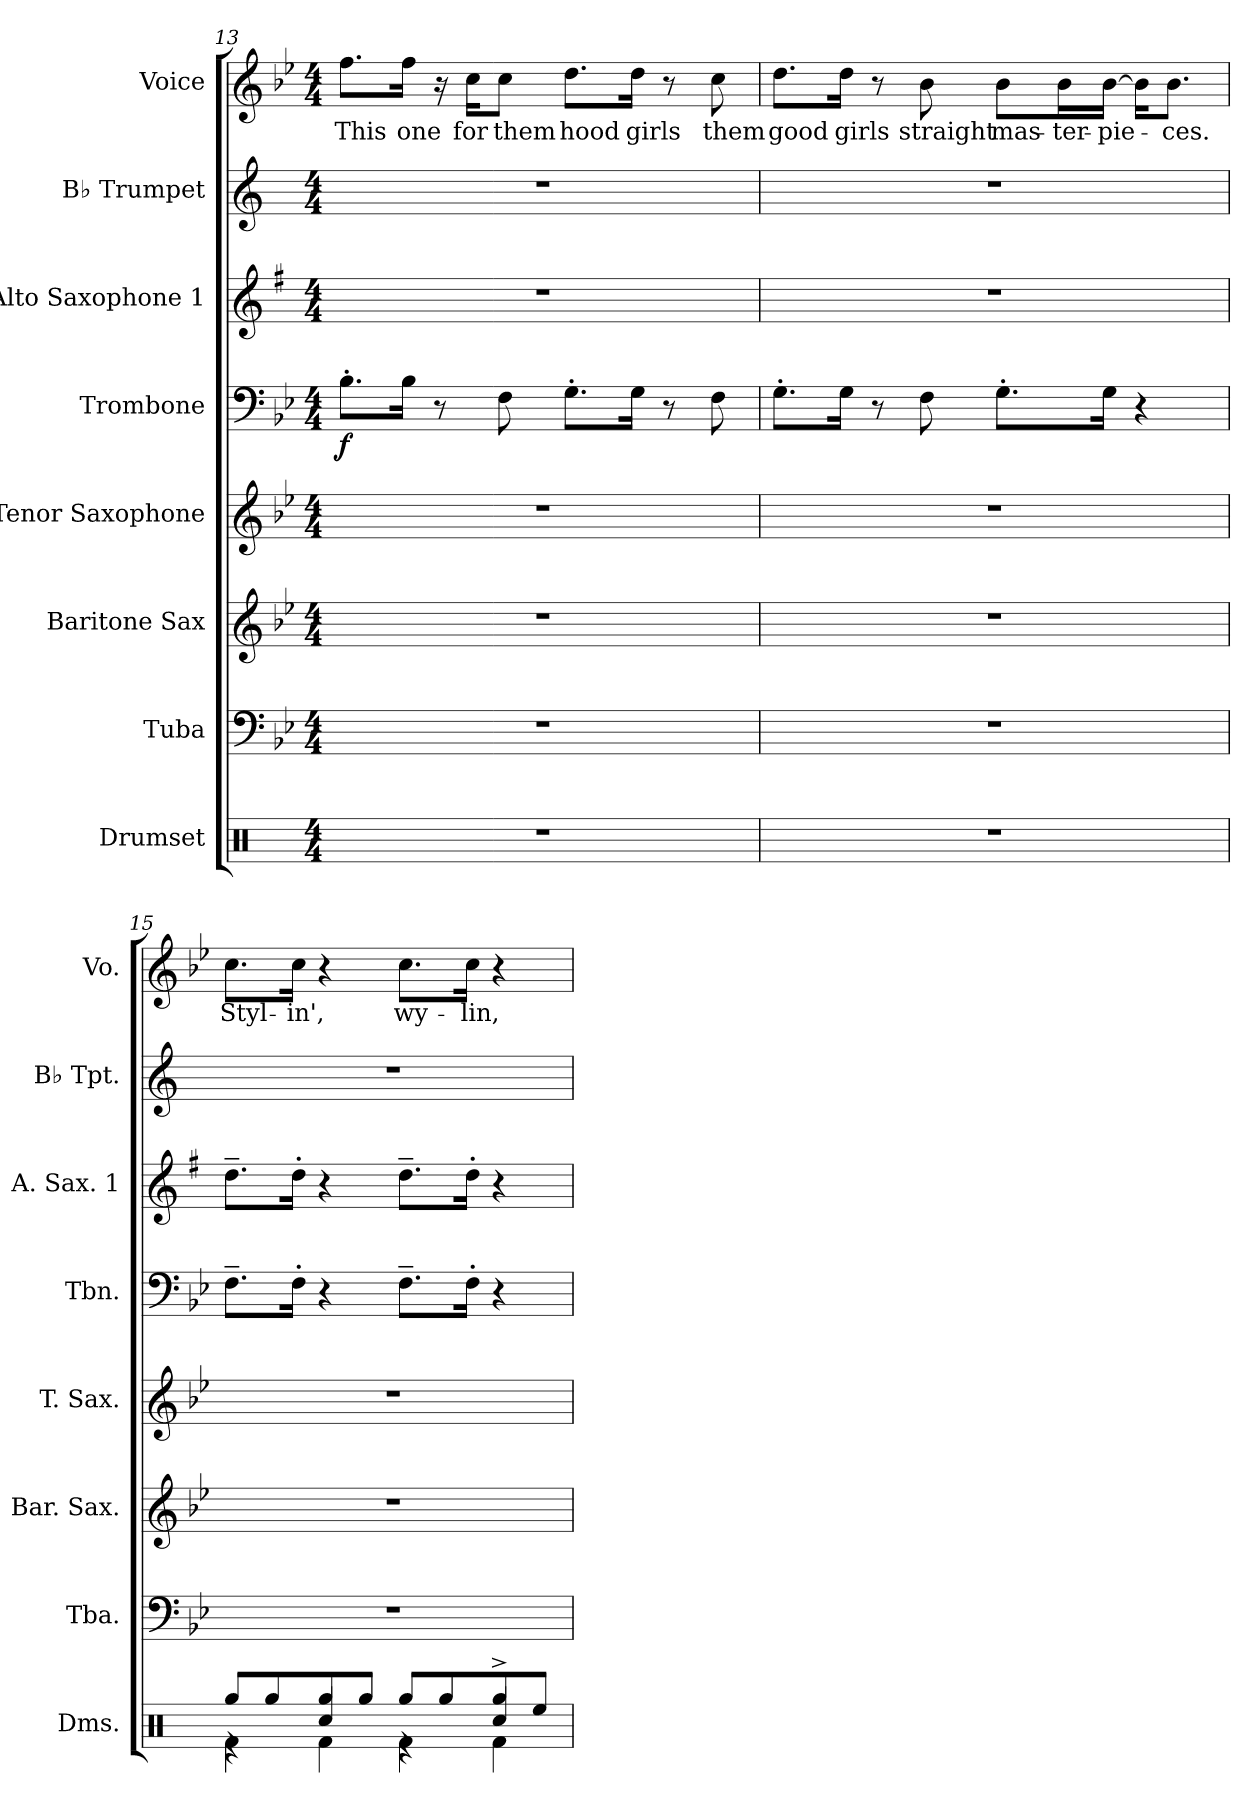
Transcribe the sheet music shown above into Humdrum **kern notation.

**kern	**kern	**kern	**kern	**kern	**dynam	**kern	**kern	**kern	**text
*part8	*part7	*part6	*part5	*part4	*part4	*part3	*part2	*part1	*part1
*staff8	*staff7	*staff6	*staff5	*staff4	*staff4	*staff3	*staff2	*staff1	*staff1
*I"Drumset	*I"Tuba	*I"Baritone Sax	*I"Tenor Saxophone	*I"Trombone	*	*I"Alto Saxophone 1	*I"B♭ Trumpet	*I"Voice	*
*I'Dms.	*I'Tba.	*I'Bar. Sax.	*I'T. Sax.	*I'Tbn.	*	*I'A. Sax. 1	*I'B♭ Tpt.	*I'Vo.	*
!!LO:PB:g=z
*clefX	*clefF4	*clefG2	*clefG2	*clefF4	*	*clefG2	*clefG2	*clefG2	*
*	*	*ITrd12c21	*ITrd8c14	*	*	*ITrd5c9	*ITrd1c2	*	*
*k[]	*k[b-e-]	*k[b-e-]	*k[b-e-]	*k[b-e-]	*	*k[b-e-]	*k[b-e-]	*k[b-e-]	*
*M4/4	*M4/4	*M4/4	*M4/4	*M4/4	*	*M4/4	*M4/4	*M4/4	*
=13	=13	=13	=13	=13	=13	=13	=13	=13	=13
!	!	!	!	!	!LO:DY:b	!	!	!	!LO:LY:b
1r	1r	1r	1r	8.B-'\L	f	1r	1r	8.ff\L	This
!	!	!	!	!	!	!	!	!	!LO:LY:b
.	.	.	.	16B-\Jk	.	.	.	16ff\Jk	one
.	.	.	.	8r	.	.	.	16r	.
!	!	!	!	!	!	!	!	!	!LO:LY:b
.	.	.	.	.	.	.	.	16cc\KL	for
!	!	!	!	!	!	!	!	!	!LO:LY:b
.	.	.	.	8F\	.	.	.	8cc\J	them
!	!	!	!	!	!	!	!	!	!LO:LY:b
.	.	.	.	8.G'\L	.	.	.	8.dd\L	hood
!	!	!	!	!	!	!	!	!	!LO:LY:b
.	.	.	.	16G\Jk	.	.	.	16dd\Jk	girls
.	.	.	.	8r	.	.	.	8r	.
!	!	!	!	!	!	!	!	!	!LO:LY:b
.	.	.	.	8F\	.	.	.	8cc\	them
=14	=14	=14	=14	=14	=14	=14	=14	=14	=14
!	!	!	!	!	!	!	!	!	!LO:LY:b
1r	1r	1r	1r	8.G'\L	.	1r	1r	8.dd\L	good
!	!	!	!	!	!	!	!	!	!LO:LY:b
.	.	.	.	16G\Jk	.	.	.	16dd\Jk	girls
.	.	.	.	8r	.	.	.	8r	.
!	!	!	!	!	!	!	!	!	!LO:LY:b
.	.	.	.	8F\	.	.	.	8b-\	straight
!	!	!	!	!	!	!	!	!	!LO:LY:b
.	.	.	.	8.G'\L	.	.	.	8b-\L	mas-
!	!	!	!	!	!	!	!	!	!LO:LY:b
.	.	.	.	.	.	.	.	16b-\L	-ter-
!	!	!	!	!	!	!	!	!	!LO:LY:b
.	.	.	.	16G\Jk	.	.	.	[16b-\JJ	-pie-
.	.	.	.	4r	.	.	.	16b-\KL]	.
!	!	!	!	!	!	!	!	!	!LO:LY:b
.	.	.	.	.	.	.	.	8.b-\J	-ces.
!!LO:PB:g=z
=15	=15	=15	=15	=15	=15	=15	=15	=15	=15
*^	*	*	*	*	*	*	*	*	*
*	*^	*	*	*	*	*	*	*	*	*
!	!	!	!	!	!	!	!	!	!	!	!LO:LY:b
4re	4Rf\	8Rgg/L	1r	1r	1r	8.F~\L	.	8.f~\L	1r	8.cc\L	Styl-
.	.	8Rgg/	.	.	.	.	.	.	.	.	.
!	!	!	!	!	!	!	!	!	!	!	!LO:LY:b
.	.	.	.	.	.	16F'\Jk	.	16f'\Jk	.	16cc\Jk	-in',
4Rcc/	4Rf\	8Rgg/	.	.	.	4r	.	4r	.	4r	.
.	.	8Rgg/J	.	.	.	.	.	.	.	.	.
!	!	!	!	!	!	!	!	!	!	!	!LO:LY:b
4re	4Rf\	8Rgg/L	.	.	.	8.F~\L	.	8.f~\L	.	8.cc\L	wy-
.	.	8Rgg/	.	.	.	.	.	.	.	.	.
!	!	!	!	!	!	!	!	!	!	!	!LO:LY:b
.	.	.	.	.	.	16F'\Jk	.	16f'\Jk	.	16cc\Jk	-lin,
4Rcc/	4Rf\	8Rgg^/	.	.	.	4r	.	4r	.	4r	.
.	.	8Ree/J	.	.	.	.	.	.	.	.	.
*v	*v	*v	*	*	*	*	*	*	*	*	*
=	=	=	=	=	=	=	=	=	=
*-	*-	*-	*-	*-	*-	*-	*-	*-	*-
